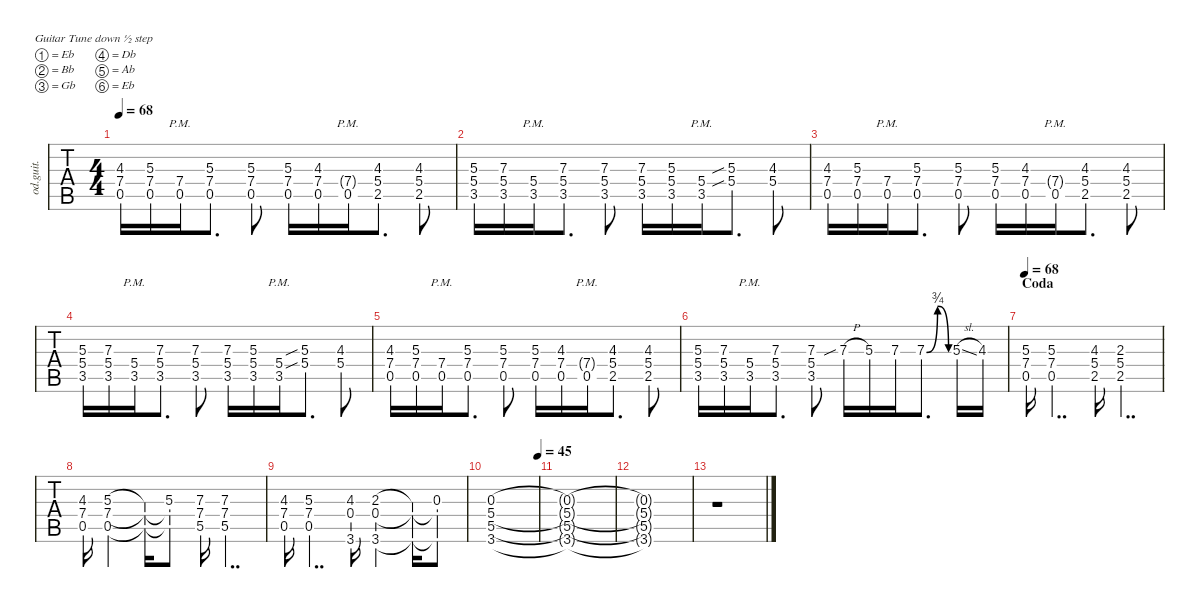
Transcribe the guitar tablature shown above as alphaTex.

\defaultSystemsLayout 4
\hideDynamics
\bracketExtendMode nobrackets
\otherSystemsTrackNameOrientation horizontal
\track ("Rhythm Guitar (James)" "od.guit.") {defaultSystemsLayout 4 instrument overdrivenguitar}
\staff {tabs}
\tuning (Eb4 Bb3 Gb3 Db3 Ab2 Eb2)
\ts (4 4)
\tempo 68
\clef g2
\ks c
(0.5{ac acc #} 7.4{acc #} 4.3{acc #}).16{dy mf} (5.3 7.4{acc #} 0.5{ac acc #}).16 (0.5{pm acc #} 7.4{pm acc #}).16 (0.5{acc #} 7.4{acc #} 5.3).8{d} (0.5{st acc #} 7.4{st acc #} 5.3{st}).8 (0.5{acc #} 7.4{acc #} 5.3).16 (0.5{acc #} 7.4{acc #} 4.3{acc #}).16 (0.5{pm acc #} 7.4{g pm acc #}).16 (2.5{acc #} 5.4{acc #} 4.3{acc #}).8{d} (2.5{st acc #} 5.4{st acc #} 4.3{st acc #}).8 |
(3.5 5.3 5.4{acc #}).16 (3.5 7.3{acc #} 5.4{acc #}).16 (3.5{pm} 5.4{pm acc #}).16 (3.5 7.3{acc #} 5.4{acc #}).8{d} (3.5{st} 7.3{st acc #} 5.4{st acc #}).8 (3.5 7.3{acc #} 5.4{acc #}).16 (3.5 5.3 5.4{acc #}).16 (3.5{pm} 5.4{pm acc #}).16 (5.3{sib} 5.4{sib acc #}).8{d} (4.3{st acc #} 5.4{st acc #}).8 |
(0.5{acc #} 7.4{acc #} 4.3{acc #}).16 (5.3 7.4{acc #} 0.5{acc #}).16 (0.5{pm acc #} 7.4{pm acc #}).16 (0.5{acc #} 7.4{acc #} 5.3).8{d} (0.5{st acc #} 7.4{st acc #} 5.3{st}).8 (0.5{acc #} 7.4{acc #} 5.3).16 (0.5{acc #} 7.4{acc #} 4.3{acc #}).16 (0.5{pm acc #} 7.4{g pm acc #}).16 (2.5{acc #} 5.4{acc #} 4.3{acc #}).8{d} (2.5{st acc #} 5.4{st acc #} 4.3{st acc #}).8 |
(3.5 5.3 5.4{acc #}).16 (3.5 7.3{acc #} 5.4{acc #}).16 (3.5{pm} 5.4{pm acc #}).16 (3.5 7.3{acc #} 5.4{acc #}).8{d} (3.5{st} 7.3{st acc #} 5.4{st acc #}).8 (3.5 7.3{acc #} 5.4{acc #}).16 (3.5 5.3 5.4{acc #}).16 (3.5{pm} 5.4{pm acc #}).16 (5.3{sib} 5.4{sib acc #}).8{d} (4.3{st acc #} 5.4{st acc #}).8 |
(0.5{acc #} 7.4{acc #} 4.3{acc #}).16 (5.3 7.4{acc #} 0.5{acc #}).16 (0.5{pm acc #} 7.4{pm acc #}).16 (0.5{acc #} 7.4{acc #} 5.3).8{d} (0.5{st acc #} 7.4{st acc #} 5.3{st}).8 (0.5{acc #} 7.4{acc #} 5.3).16 (0.5{acc #} 7.4{acc #} 4.3{acc #}).16 (0.5{pm acc #} 7.4{g pm acc #}).16 (2.5{acc #} 5.4{acc #} 4.3{acc #}).8{d} (2.5{st acc #} 5.4{st acc #} 4.3{st acc #}).8 |
(3.5 5.3 5.4{acc #}).16 (3.5 7.3{acc #} 5.4{acc #}).16 (3.5{pm} 5.4{pm acc #}).16 (3.5 7.3{acc #} 5.4{acc #}).8{d} (3.5{st} 7.3{st acc #} 5.4{st acc #}).8 7.3{sib h acc #}.16 5.3.16 7.3{acc #}.16 7.3{be (bendrelease 10.2 0 16.8 3 27.599999999999998 3 39.6 0) acc #}.8{d} 5.3{sl}.16 4.3{acc #}.16 |
\section ("" "Coda")
\tempo 68
(0.5{acc #} 7.4{acc #} 5.3).16 (0.5{acc #} 7.4{acc #} 5.3).4{dd} (2.5{acc #} 5.4{acc #} 4.3{acc #}).16 (2.5{acc #} 5.4{acc #} 2.3{acc #}).4{dd} |
(0.5{acc #} 7.4{acc #} 4.3{acc #}).16 (0.5{acc #} 7.4{acc #} 5.3).4 (5.3{t} 7.4{t acc #} 0.5{t}).16 (5.3 7.4{t acc #} 0.5{t}).8 (5.5{acc #} 7.4{acc #} 7.3{acc #}).16 (5.5{acc #} 7.4{acc #} 7.3{acc #}).4{dd} |
(0.5{acc #} 7.4{acc #} 4.3{acc #}).16 (0.5{acc #} 7.4{acc #} 5.3).4{dd} (0.4{acc #} 4.3{acc #} 3.6{acc #}).16 (0.4{acc #} 2.3{acc #} 3.6{acc #}).4 (2.3{t acc #} 0.4{t acc #} 3.6{t acc #}).16 (0.3{acc #} 0.4{t acc #} 3.6{t}).8 |
\tempo (45 1)
(3.6{acc #} 5.5{acc #} 5.4{acc #} 0.3{acc #}).1 |
(5.4{t acc #} 5.5{t acc #} 3.6{t acc #} 0.3{t acc #}).1 |
(5.4{t acc #} 5.5{t acc #} 3.6{t acc #} 0.3{t acc #}).1 |
r.1
